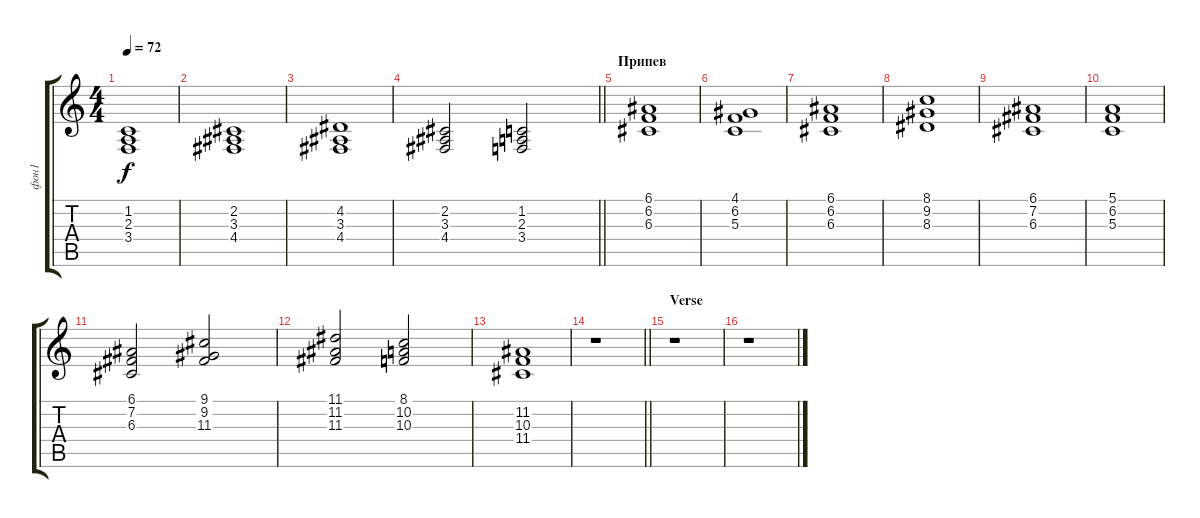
\track ("фон1" "фон1") {instrument stringensemble2}
\staff {score tabs}
\tuning (E4 B3 G3 D3 A2 E2) {hide}
\ts (4 4)
\tempo 72
\clef g2
\ks c
(1.2 2.3 3.4).1{dy f instrument stringensemble2} |
(2.2 3.3 4.4).1 |
(4.2 3.3 4.4).1 |
\barLineRight lightlight
(2.2 3.3 4.4).2 (1.2 2.3 3.4).2 |
\section ("" "Припев")
(6.1 6.2 6.3).1 |
(4.1 6.2 5.3).1 |
(6.1 6.2 6.3).1 |
(8.1 9.2 8.3).1 |
(6.1 7.2 6.3).1 |
(5.1 6.2 5.3).1 |
(6.1 7.2 6.3).2 (9.1 9.2 11.3).2 |
(11.1 11.2 11.3).2 (8.1 10.2 10.3).2 |
(11.2 10.3 11.4).1 |
\barLineRight lightlight
r.1 |
\section ("" "Verse")
r.1 |
r.1
